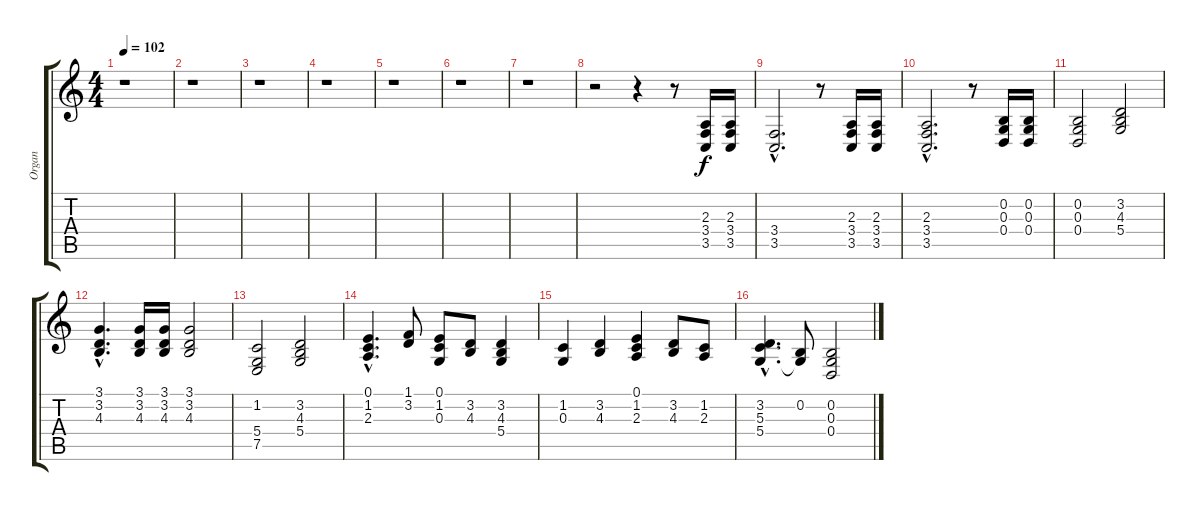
\track ("Organ" "Organ") {instrument churchorgan}
\staff {score tabs}
\tuning (E4 B3 G3 D3 A2 E2) {hide}
\ts (4 4)
\tempo 102
\clef g2
\ks c
r.1{dy f} |
r.1 |
r.1 |
r.1 |
r.1 |
r.1 |
r.1 |
r.2 r.4 r.8 (2.3 3.4 3.5).16 (2.3 3.4 3.5).16 |
(3.4{hac} 3.5{hac}).2{d} r.8 (2.3 3.4 3.5).16 (2.3 3.4 3.5).16 |
(2.3{hac} 3.4{hac} 3.5{hac}).2{d} r.8 (0.2 0.3 0.4).16 (0.2 0.3 0.4).16 |
(0.2 0.3 0.4).2 (3.2 4.3 5.4).2 |
(3.1{hac} 3.2{hac} 4.3{hac}).4{d} (3.1 3.2 4.3).16 (3.1 3.2 4.3).16 (3.1 3.2 4.3).2 |
(1.2 5.4 7.5).2 (3.2 4.3 5.4).2 |
(0.1{hac} 1.2{hac} 2.3{hac}).4{d} (1.1 3.2).8 (0.1 1.2 0.3).8 (3.2 4.3).8 (3.2 4.3 5.4).4 |
(1.2 0.3).4 (3.2 4.3).4 (0.1 1.2 2.3).4 (3.2 4.3).8 (1.2 2.3).8 |
(3.2{hac} 5.3{hac} 5.4{hac}).4{d} (0.2 5.4{t}).8 (0.2 0.3 0.4).2
